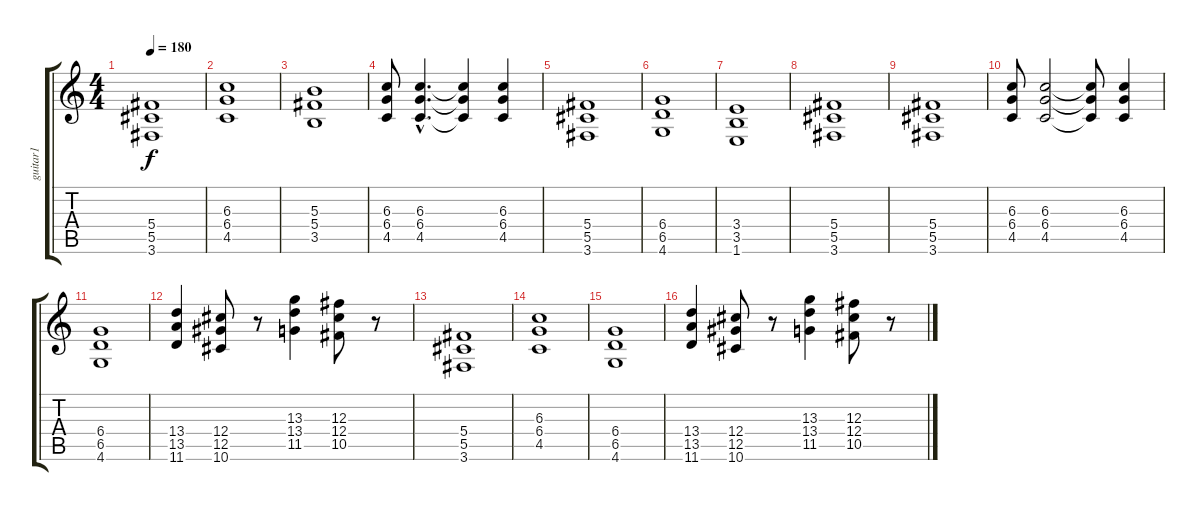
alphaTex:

\track ("guitar1" "guitar1") {instrument distortionguitar}
\staff {score tabs}
\tuning (Eb4 Bb3 Gb3 Db3 Ab2 Eb2) {hide}
\ts (4 4)
\tempo 180
\clef g2
\ks c
(5.4 5.5 3.6).1{dy f instrument distortionguitar} |
(6.3 6.4 4.5).1 |
(5.3 5.4 3.5).1 |
(6.3 6.4 4.5).8 (6.3{hac} 6.4{hac} 4.5{hac}).4{d} (6.3{t} 6.4{t} 4.5{t}).4 (6.3 6.4 4.5).4 |
(5.4 5.5 3.6).1 |
(6.4 6.5 4.6).1 |
(3.4 3.5 1.6).1 |
(5.4 5.5 3.6).1 |
(5.4 5.5 3.6).1 |
(6.3 6.4 4.5).8 (6.3 6.4 4.5).2 (6.3{t} 6.4{t} 4.5{t}).8 (6.3 6.4 4.5).4 |
(6.4 6.5 4.6).1 |
(13.4 13.5 11.6).4 (12.4 12.5 10.6).8 r.8 (13.3 13.4 11.5).4 (12.3 12.4 10.5).8 r.8 |
(5.4 5.5 3.6).1 |
(6.3 6.4 4.5).1 |
(6.4 6.5 4.6).1 |
(13.4 13.5 11.6).4 (12.4 12.5 10.6).8 r.8 (13.3 13.4 11.5).4 (12.3 12.4 10.5).8 r.8
